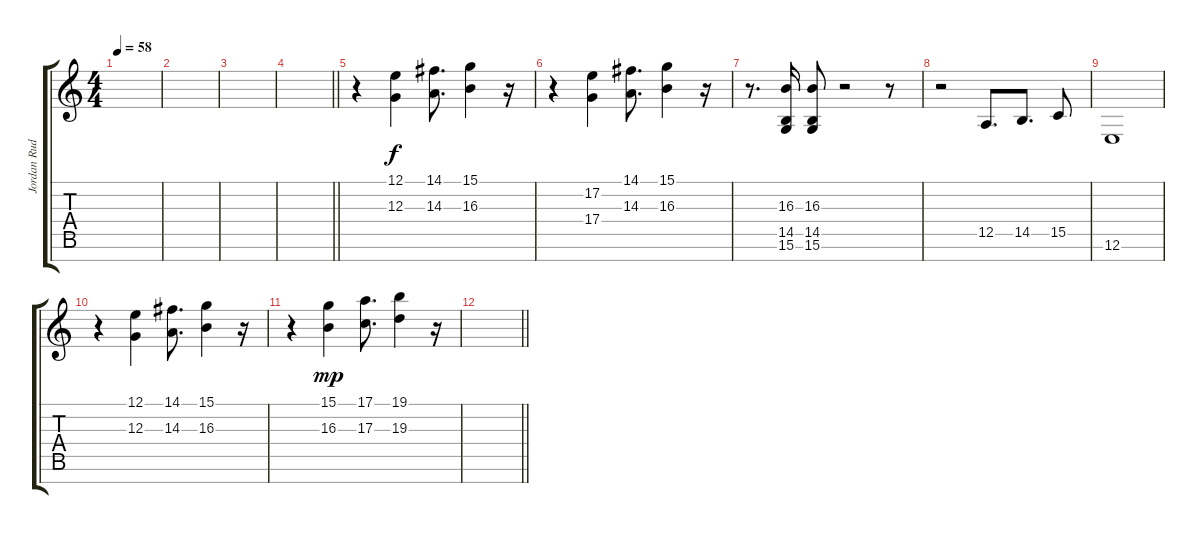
\track ("Jordan Rudess" "Jordan Rud") {instrument stringensemble1}
\staff {score tabs}
\tuning (E4 B3 G3 D3 A2 E2 B1) {hide}
\ts (4 4)
\tempo 58
\clef g2
\ks c
|
|
|
\barLineRight lightlight
|
r.4 (12.1 12.3).4 (14.1 14.3).8{d} (15.1 16.3).4 r.16 |
r.4 (17.2 17.4).4 (14.1 14.3).8{d} (15.1 16.3).4 r.16 |
r.8{d} (16.3 14.5 15.6).16 (16.3 14.5 15.6).8 r.2 r.8 |
r.2 12.5.8{d} 14.5.8{d} 15.5.8 |
12.6.1 |
r.4 (12.1 12.3).4 (14.1 14.3).8{d} (15.1 16.3).4 r.16 |
r.4 (15.1 16.3).4{dy mp} (17.1 17.3).8{d} (19.1 19.3).4 r.16 |
\barLineRight lightlight
